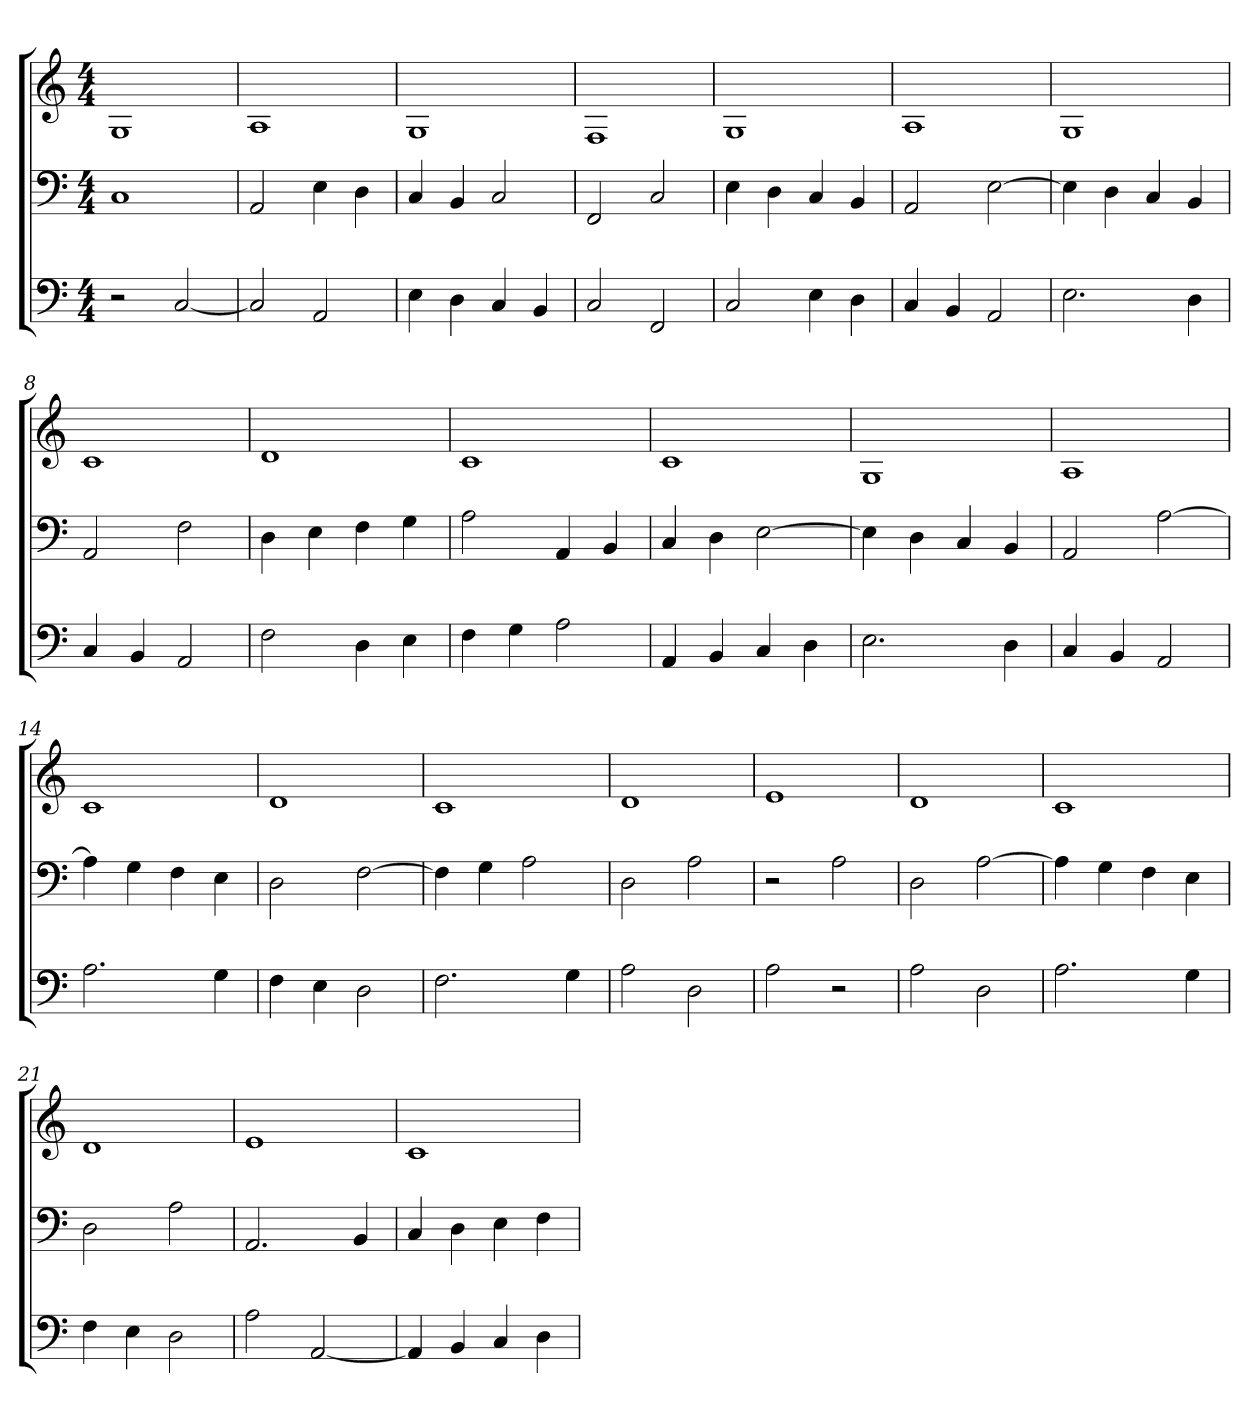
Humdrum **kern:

**kern	**kern	**kern
*part3	*part2	*part1
*staff3	*staff2	*staff1
*k[]	*k[]	*k[]
*M4/4	*M4/4	*M4/4
=1	=1	=1
2r	1C	1G
[2C	.	.
=2	=2	=2
2C]	2AA	1A
2AA	4E	.
.	4D	.
=3	=3	=3
4E	4C	1G
4D	4BB	.
4C	2C	.
4BB	.	.
=4	=4	=4
2C	2FF	1F
2FF	2C	.
=5	=5	=5
2C	4E	1G
.	4D	.
4E	4C	.
4D	4BB	.
=6	=6	=6
4C	2AA	1A
4BB	.	.
2AA	[2E	.
=7	=7	=7
2.E	4E]	1G
.	4D	.
.	4C	.
4D	4BB	.
=8	=8	=8
4C	2AA	1c
4BB	.	.
2AA	2F	.
=9	=9	=9
2F	4D	1d
.	4E	.
4D	4F	.
4E	4G	.
=10	=10	=10
4F	2A	1c
4G	.	.
2A	4AA	.
.	4BB	.
=11	=11	=11
4AA	4C	1c
4BB	4D	.
4C	[2E	.
4D	.	.
=12	=12	=12
2.E	4E]	1G
.	4D	.
.	4C	.
4D	4BB	.
=13	=13	=13
4C	2AA	1A
4BB	.	.
2AA	[2A	.
=14	=14	=14
2.A	4A]	1c
.	4G	.
.	4F	.
4G	4E	.
=15	=15	=15
4F	2D	1d
4E	.	.
2D	[2F	.
=16	=16	=16
2.F	4F]	1c
.	4G	.
.	2A	.
4G	.	.
=17	=17	=17
2A	2D	1d
2D	2A	.
=18	=18	=18
2A	2r	1e
2r	2A	.
=19	=19	=19
2A	2D	1d
2D	[2A	.
=20	=20	=20
2.A	4A]	1c
.	4G	.
.	4F	.
4G	4E	.
=21	=21	=21
4F	2D	1d
4E	.	.
2D	2A	.
=22	=22	=22
2A	2.AA	1e
[2AA	.	.
.	4BB	.
=23	=23	=23
4AA]	4C	1c
4BB	4D	.
4C	4E	.
4D	4F	.
=	=	=
*-	*-	*-
